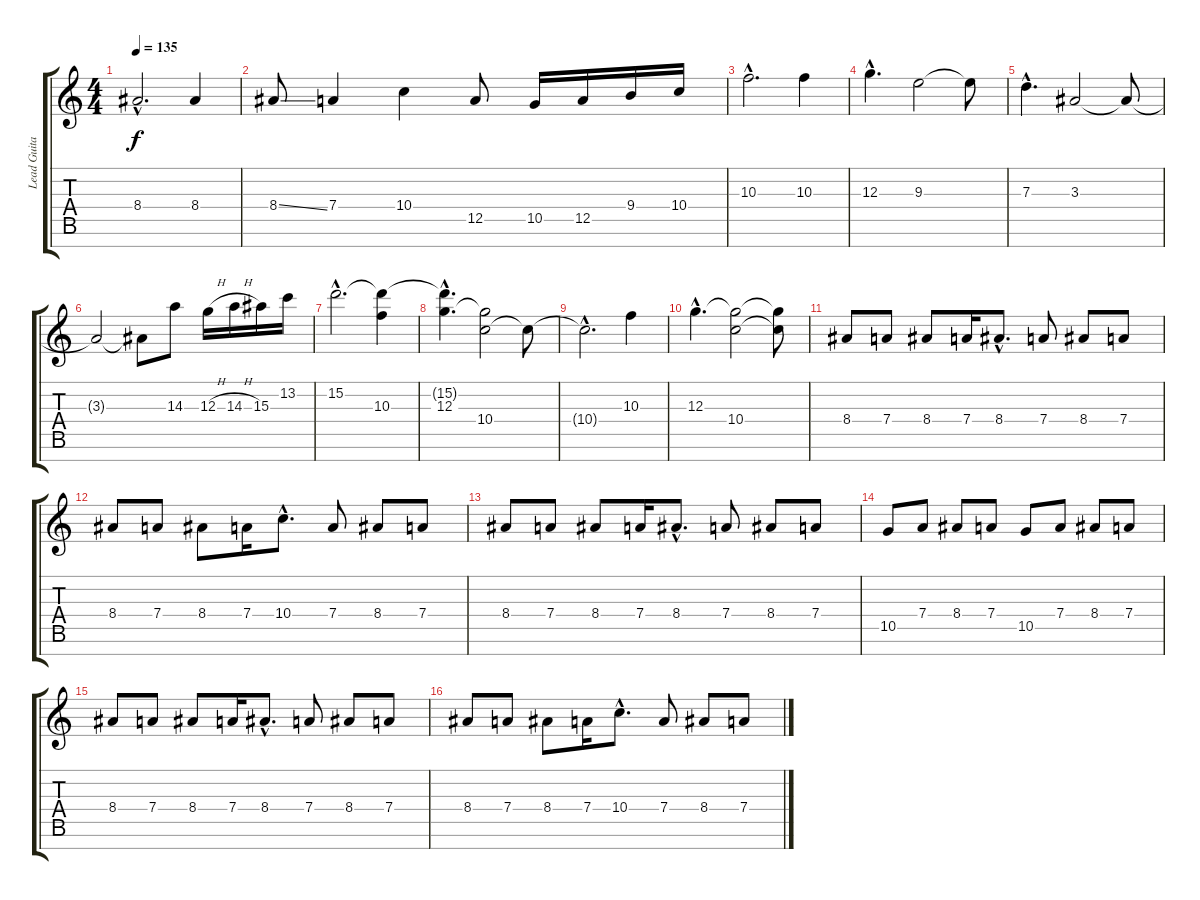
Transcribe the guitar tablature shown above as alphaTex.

\track ("Lead Guitar I" "Lead Guita") {instrument electricguitarclean}
\staff {score tabs}
\tuning (E4 B3 G3 D3 A2 E2 B1) {hide}
\ts (4 4)
\tempo 135
\clef g2
\ks c
8.4{hac}.2{d dy f} 8.4.4 |
8.4{ss}.8 7.4.4 10.4.4 12.5.8 10.5.16 12.5.16 9.4.16 10.4.16 |
10.3{hac}.2{d volume 16 balance 11 instrument distortionguitar} 10.3.4 |
12.3{hac}.4{d} 9.3.2 9.3{t}.8 |
7.3{hac}.4{d instrument distortionguitar} 3.3.2 3.3{t}.8 |
3.3{t}.2 3.3{t}.8 14.3.8 12.3{h}.16 14.3{h}.16 15.3.16 13.2.16 |
15.2{hac}.2{d volume 16 balance 11 instrument distortionguitar} (15.2{t} 10.3).4 |
(15.2{hac t} 12.3{hac}).4{d} (12.3{t} 10.4).2 10.4{t}.8 |
10.4{hac t}.2{d} 10.3.4 |
12.3{hac}.4{d} (12.3{t} 10.4).2 (12.3{t} 10.4{t}).8 |
8.4.8{instrument distortionguitar} 7.4.8 8.4.8 7.4.16 8.4{hac}.8{d} 7.4.8 8.4.8 7.4.8 |
8.4.8 7.4.8 8.4.8 7.4.16 10.4{hac}.8{d} 7.4.8 8.4.8 7.4.8 |
8.4.8 7.4.8 8.4.8 7.4.16 8.4{hac}.8{d} 7.4.8 8.4.8 7.4.8 |
10.5.8 7.4.8 8.4.8 7.4.8 10.5.8 7.4.8 8.4.8 7.4.8 |
8.4.8{instrument distortionguitar} 7.4.8 8.4.8 7.4.16 8.4{hac}.8{d} 7.4.8 8.4.8 7.4.8 |
8.4.8 7.4.8 8.4.8 7.4.16 10.4{hac}.8{d} 7.4.8 8.4.8 7.4.8
